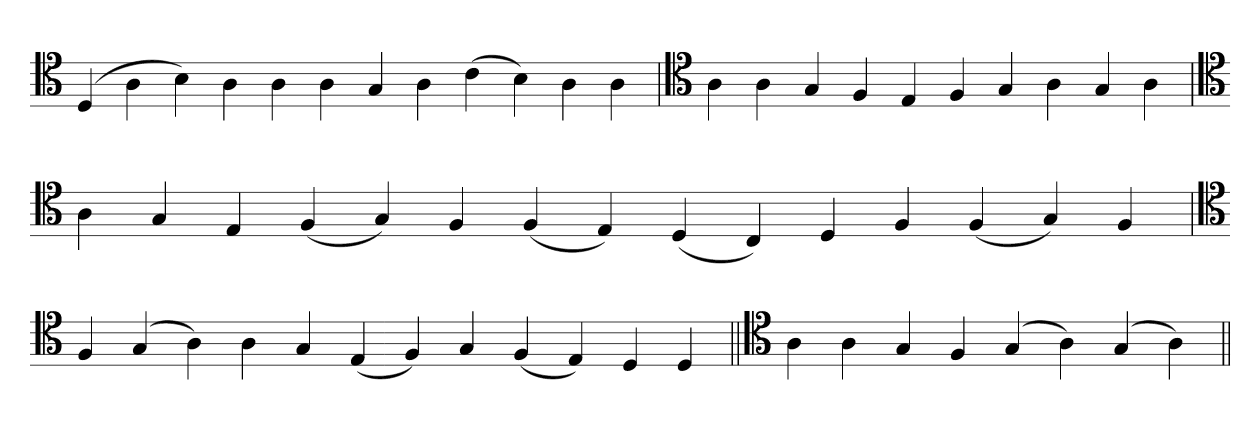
**kern
*part1
*staff1
*clefC4
=
(4D
4A
4B)
4A
4A
4A
4G
4A
(4c
4B)
4A
4A
='
*clefC4
4A
4A
4G
4F
4E
4F
4G
4A
4G
4A
=`
*clefC4
4A
4G
4E
(4F
4G)
4F
(4F
4E)
(4D
4C)
4D
4F
(4F
4G)
4F
='
*clefC4
4F
(4G
4A)
4A
4G
(4E
4F)
4G
(4F
4E)
4D
4D
=||
*clefC4
4A
4A
4G
4F
(4G
4A)
(4G
4A)
=||
*-
